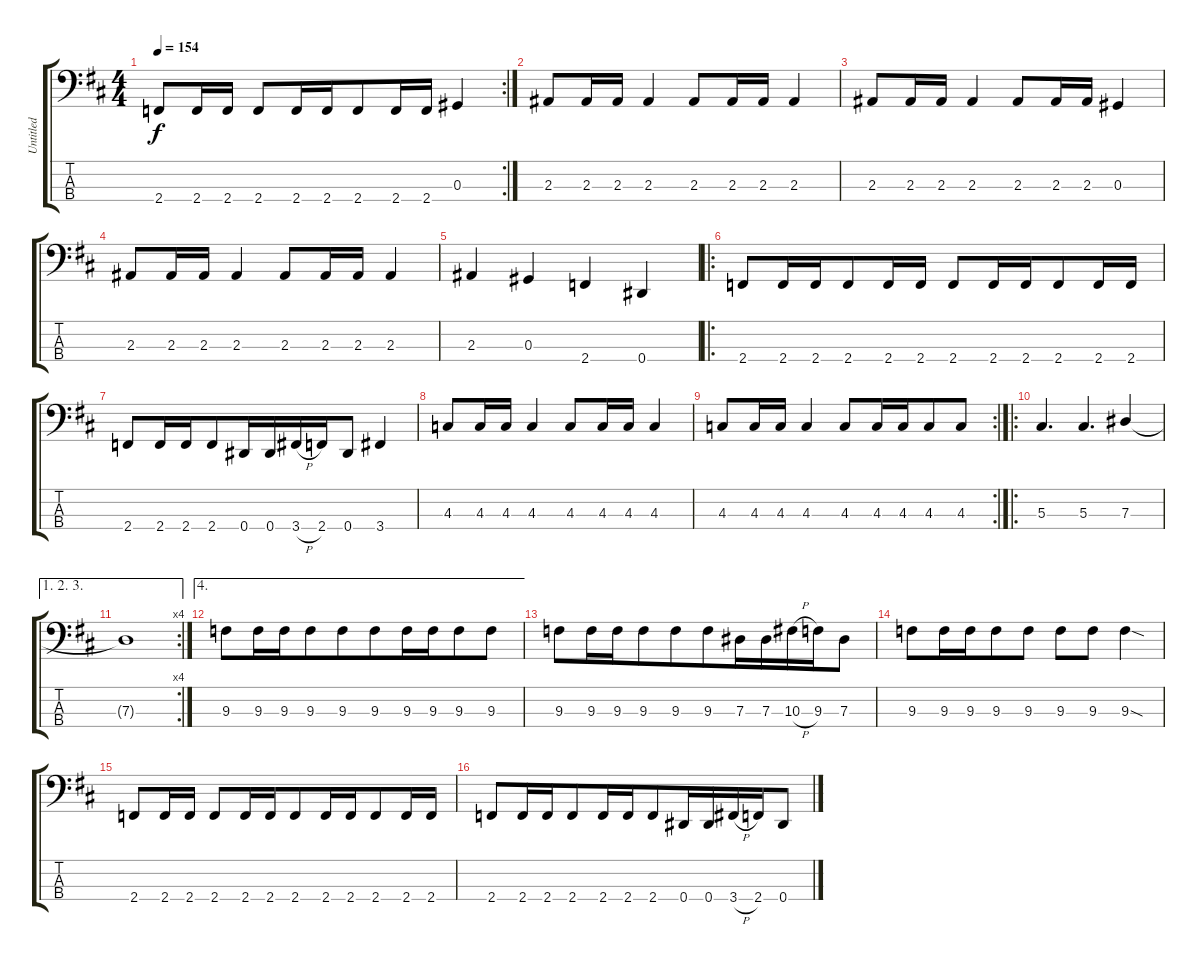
\track ("Untitled" "Untitled") {instrument electricbassfinger}
\staff {score tabs}
\tuning (Gb2 Db2 Ab1 Eb1) {hide}
\rc 2
\ts (4 4)
\tempo 154
\clef f4
\ks d
2.4.8{dy f beam merge} 2.4.16{beam merge} 2.4.16 2.4.8{beam merge} 2.4.16{beam merge} 2.4.16{beam merge} 2.4.8{beam merge} 2.4.16{beam merge} 2.4.16{beam merge} 0.3.4 |
2.3.8{beam merge} 2.3.16{beam merge} 2.3.16{beam merge} 2.3.4{beam merge} 2.3.8{beam merge} 2.3.16{beam merge} 2.3.16{beam merge} 2.3.4 |
2.3.8{beam merge} 2.3.16{beam merge} 2.3.16{beam merge} 2.3.4{beam merge} 2.3.8 2.3.16{beam merge} 2.3.16{beam merge} 0.3.4 |
2.3.8{beam merge} 2.3.16 2.3.16{beam merge} 2.3.4{beam merge} 2.3.8{beam merge} 2.3.16{beam merge} 2.3.16{beam merge} 2.3.4 |
2.3.4 0.3.4{beam merge} 2.4.4{beam merge} 0.4.4 |
\ro
2.4.8{beam merge} 2.4.16{beam merge} 2.4.16{beam merge} 2.4.8{beam merge} 2.4.16{beam merge} 2.4.16 2.4.8{beam merge} 2.4.16{beam merge} 2.4.16{beam merge} 2.4.8{beam merge} 2.4.16{beam merge} 2.4.16 |
2.4.8{beam merge} 2.4.16{beam merge} 2.4.16{beam merge} 2.4.8{beam merge} 0.4.16{beam merge} 0.4.16{beam merge} 3.4{h}.16 2.4.16{beam merge} 0.4.8{beam merge} 3.4.4 |
4.3.8{beam merge} 4.3.16{beam merge} 4.3.16{beam merge} 4.3.4 4.3.8{beam merge} 4.3.16 4.3.16 4.3.4 |
\rc 2
4.3.8{beam merge} 4.3.16{beam merge} 4.3.16{beam merge} 4.3.4{beam merge} 4.3.8{beam merge} 4.3.16{beam merge} 4.3.16{beam merge} 4.3.8{beam merge} 4.3.8 |
\ro
5.3.4{d beam merge} 5.3.4{d beam merge} 7.3.4 |
\ae (1 2 3)
\rc 4
7.3{t}.1 |
\ae 4
9.3.8{beam merge} 9.3.16 9.3.16{beam merge} 9.3.8{beam merge} 9.3.8{beam merge} 9.3.8{beam merge} 9.3.16{beam merge} 9.3.16{beam merge} 9.3.8{beam merge} 9.3.8 |
9.3.8{beam merge} 9.3.16{beam merge} 9.3.16{beam merge} 9.3.8{beam merge} 9.3.8{beam merge} 9.3.8{beam merge} 7.3.16{beam merge} 7.3.16{beam merge} 10.3{h}.16{beam merge} 9.3.16{beam merge} 7.3.8 |
9.3.8{beam merge} 9.3.16{beam merge} 9.3.16{beam merge} 9.3.8{beam merge} 9.3.8 9.3.8{beam merge} 9.3.8{beam merge} 9.3{sod}.4 |
2.4.8{beam merge} 2.4.16 2.4.16 2.4.8{beam merge} 2.4.16{beam merge} 2.4.16{beam merge} 2.4.8{beam merge} 2.4.16{beam merge} 2.4.16{beam merge} 2.4.8{beam merge} 2.4.16{beam merge} 2.4.16 |
2.4.8{beam merge} 2.4.16{beam merge} 2.4.16{beam merge} 2.4.8{beam merge} 2.4.16{beam merge} 2.4.16{beam merge} 2.4.8{beam merge} 0.4.16{beam merge} 0.4.16{beam merge} 3.4{h}.16{beam merge} 2.4.16{beam merge} 0.4.8
